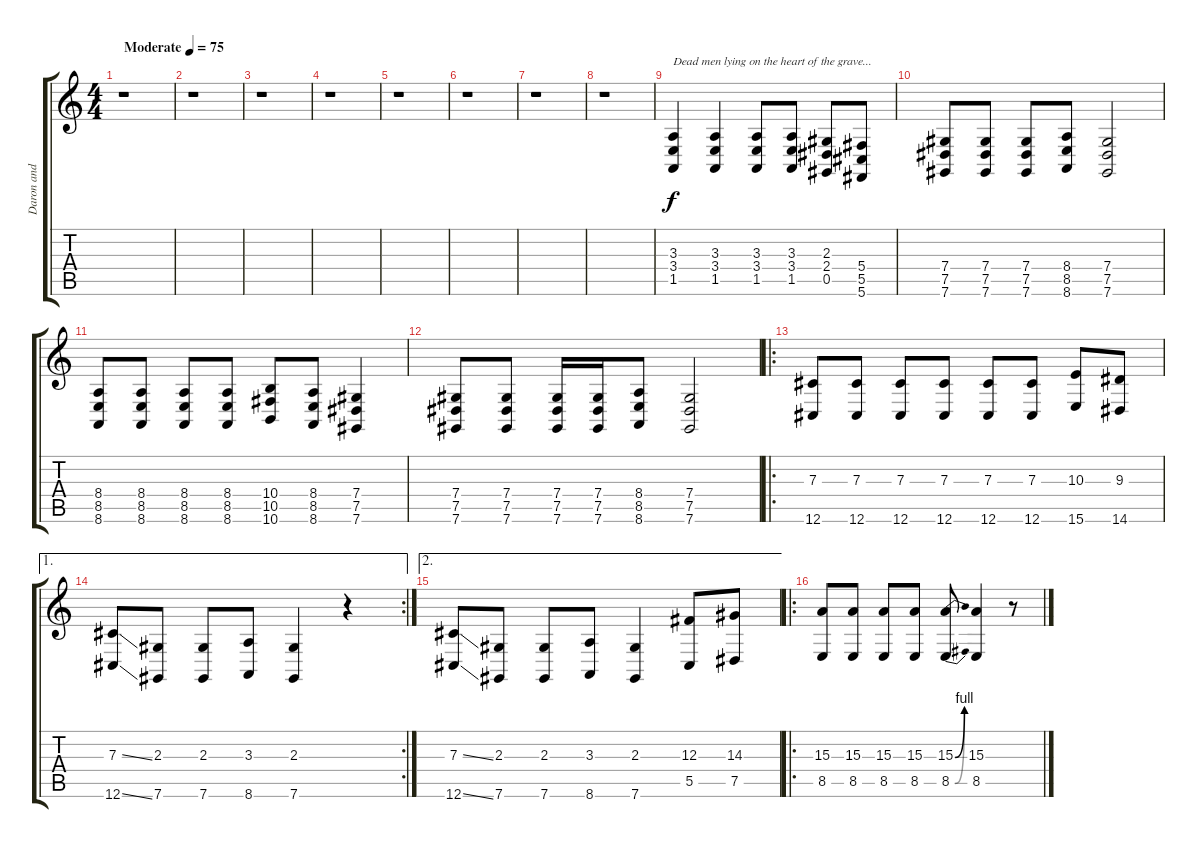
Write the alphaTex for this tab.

\track ("Daron and Serj (Vocal)" "Daron and ") {instrument altosax}
\staff {score tabs}
\tuning (Eb4 Bb3 Gb3 Db3 Ab2 Db2) {hide}
\ts (4 4)
\tempo (75 "Moderate")
\clef g2
\ks c
r.1{dy f instrument altosax} |
r.1 |
r.1 |
r.1 |
r.1 |
r.1 |
r.1 |
r.1 |
(3.3 3.4 1.5).4{txt "Dead men lying on the heart of the grave..."} (3.3 3.4 1.5).4 (3.3 3.4 1.5).8 (3.3 3.4 1.5).8 (2.3 2.4 0.5).8 (5.4 5.5 5.6).8 |
(7.4 7.5 7.6).8 (7.4 7.5 7.6).8 (7.4 7.5 7.6).8 (8.4 8.5 8.6).8 (7.4 7.5 7.6).2 |
(8.4 8.5 8.6).8 (8.4 8.5 8.6).8 (8.4 8.5 8.6).8 (8.4 8.5 8.6).8 (10.4 10.5 10.6).8 (8.4 8.5 8.6).8 (7.4 7.5 7.6).4 |
(7.4 7.5 7.6).8 (7.4 7.5 7.6).8 (7.4 7.5 7.6).16 (7.4 7.5 7.6).16 (8.4 8.5 8.6).8 (7.4 7.5 7.6).2 |
\ro
(7.3 12.6).8 (7.3 12.6).8 (7.3 12.6).8 (7.3 12.6).8 (7.3 12.6).8 (7.3 12.6).8 (10.3 15.6).8 (9.3 14.6).8 |
\ae 1
\rc 2
(7.3{ss} 12.6{ss}).8 (2.3 7.6).8 (2.3 7.6).8 (3.3 8.6).8 (2.3 7.6).4 r.4 |
\ae 2
(7.3{ss} 12.6{ss}).8 (2.3 7.6).8 (2.3 7.6).8 (3.3 8.6).8 (2.3 7.6).4 (12.3 5.5).8 (14.3 7.5).8 |
\ro
(15.3 8.5).8 (15.3 8.5).8 (15.3 8.5).8 (15.3 8.5).8 (15.3{be (bend 0 0 60 4)} 8.5{be (bend 0 0 60 4)}).8 (15.3 8.5).4 r.8
